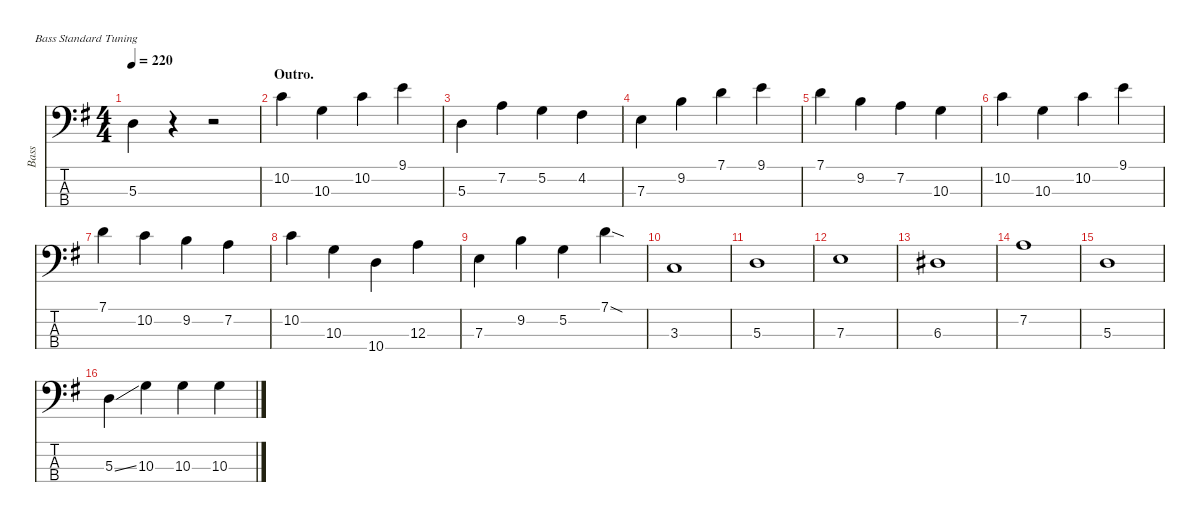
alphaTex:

\hideDynamics
\bracketExtendMode nobrackets
\multiBarRest
\otherSystemsTrackNameOrientation horizontal
\track ("Bass" "Bass") {defaultSystemsLayout 4 multiBarRest instrument electricbassfinger}
\staff {score tabs}
\tuning (G2 D2 A1 E1)
\ts (4 4)
\tempo 220
\clef f4
\scale
0.945323
\ks g
5.3{acc forcenatural}.4{dy f beam Down} r.4{beam Down} r.2{beam Down} |
\section ("" "Outro.")
\scale
1.14526 10.2{acc forcenatural}.4{beam Down} 10.3{acc forcenatural}.4{beam Down} 10.2{acc forcenatural}.4{beam Down} 9.1{acc forcenatural}.4{beam Down} |
\scale
0.951579 5.3{acc forcenatural}.4{beam Down} 7.2{acc forcenatural}.4{beam Down} 5.2{acc forcenatural}.4{beam Down} 4.2{acc #}.4{beam Down} |
\scale
0.951579 7.3{acc forcenatural}.4{beam Down} 9.2{acc forcenatural}.4{beam Down} 7.1{acc forcenatural}.4{beam Down} 9.1{acc forcenatural}.4{beam Down} |
\scale
0.951579 7.1{acc forcenatural}.4{beam Down} 9.2{acc forcenatural}.4{beam Down} 7.2{acc forcenatural}.4{beam Down} 10.3{acc forcenatural}.4{beam Down} |
\scale
1.14526 10.2{acc forcenatural}.4{beam Down} 10.3{acc forcenatural}.4{beam Down} 10.2{acc forcenatural}.4{beam Down} 9.1{acc forcenatural}.4{beam Down} |
\scale
0.951579 7.1{acc forcenatural}.4{beam Down} 10.2{acc forcenatural}.4{beam Down} 9.2{acc forcenatural}.4{beam Down} 7.2{acc forcenatural}.4{beam Down} |
\scale
0.951579 10.2{acc forcenatural}.4{beam Down} 10.3{acc forcenatural}.4{beam Down} 10.4{acc forcenatural}.4{beam Down} 12.3{acc forcenatural}.4{beam Down} |
\scale
0.951579 7.3{acc forcenatural}.4{beam Down} 9.2{acc forcenatural}.4{beam Down} 5.2{acc forcenatural}.4{beam Down} 7.1{sod acc forcenatural}.4{beam Down} |
\scale
1.15053 3.3{acc forcenatural}.1{beam Up} |
\scale
0.956842 5.3{acc forcenatural}.1{beam Down} |
\scale
0.956842 7.3{acc forcenatural}.1{beam Down} |
\scale
0.935789 6.3{acc #}.1{beam Down} |
\scale
1.15073 7.2{acc forcenatural}.1{beam Down} |
\scale
0.953209 5.3{acc forcenatural}.1{beam Down} |
\scale
0.953206 5.3{ss acc forcenatural}.4{beam Down} 10.3{acc forcenatural}.4{dy mf beam Down} 10.3{acc forcenatural}.4{dy f beam Down} 10.3{acc forcenatural}.4{beam Down}
